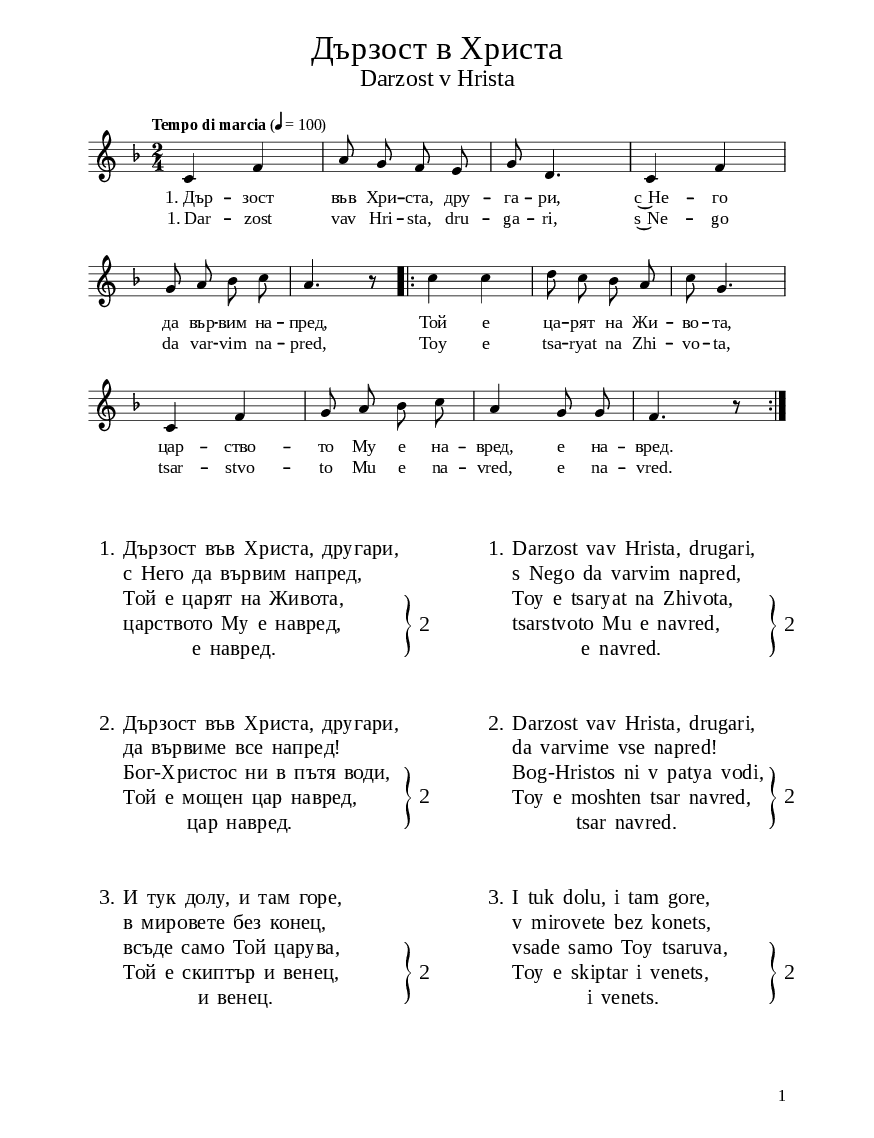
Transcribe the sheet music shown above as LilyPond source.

\version "2.22.1"

% include paper part and global functions
\include "include/globals.ily"


"rightBraces052_1" = \markup {
  \column {
    % repeat braces
    \translate #'(0 . -9.2 )
    \right-brace #30

    \translate #'(0 . -13.6 )
    \right-brace #30

    \translate #'(0 . -13.9 )
    \right-brace #30

  }
  \column {
    % repeat numbers
    \translate #'(0 . -9.7 )
    2

    \translate #'(0 . -16.6 )
    2

    \translate #'(0 . -16.9 )
    2

  }
}

"rightBraces052_2" = \markup {
  \column {
    % repeat braces
    \translate #'(0 . -9.1 )
    \right-brace #30

    \translate #'(0 . -13.9 )
    \right-brace #30

    \translate #'(0 . -13.7 )
    \right-brace #30

    \translate #'(0 . -14 )
    \right-brace #30

    \translate #'(0 . -13.9 )
    \right-brace #30
  }
  \column {
    % repeat numbers
    \translate #'(0 . -9.7 )
    2

    \translate #'(0 . -16.8 )
    2

    \translate #'(0 . -16.8 )
    2

    \translate #'(0 . -16.9 )
    2

    \translate #'(0 . -16.9 )
    2
  }
}

\bookpart {
  \include "include/bookpart-paper.ily"
  \score {
    \include "include/score-layout.ily"

    \new Voice \absolute  {
      \clef treble
      \key f \major
      \time 2/4
      \tempoFunc "Tempo di marcia" 4 "100"
      \autoBeamOff
      \autoBeamOff
      c'4 f' | a'8 g' f' e' | g'8 d'4. | c'4 f' \break |
      g'8 a' bes' c'' | a'4. r8 \repeat volta 2 {
        | c''4 c'' | d''8 c'' bes' a' | c''8 g'4. \break |
        c'4  f'4 | g'8 a' bes' c'' a'4 g'8 g' | f'4. r8
      } \break
    }

    \addlyrics {
      "1. Дър" -- зост във Хри -- ста, дру -- га -- ри, с~Не -- го
      да вър -- вим на -- пред, Той е ца -- рят на Жи -- во -- та,
      цар -- ство -- то Му е на -- вред, е на -- вред.
    }

    \addlyrics {
      "1. Dar" -- zost vav Hri -- sta, dru -- ga -- ri, s~Ne -- go
      da var -- vim na -- pred, Toy e tsa -- ryat na Zhi -- vo -- ta,
      tsar -- stvo -- to Mu e na -- vred, e na -- vred.
    }

    \header {
      title = \titleFunc "Дързост в Христа" "Darzost v Hrista"
    }

    \midi{}

  } % score

  \markup \fontsize #bgCoupletFontSize {
    \hspace #1
    \override #`(baseline-skip . ,bgCoupletBaselineSkip)
    \column {
      \line {   "   "}
      \line {   1.  Дързост във Христа, другари,}

      \line {   "   " с Него да вървим напред,}

      \line {   "   " Той е царят на Живота,}

      \line {   "   " царството Му е навред,}

      \line {   "                " е навред.}

      \line {   "   "}
      \line {   "   "}

      \line {   2.  Дързост във Христа, другари,}

      \line {   "   " да вървиме все напред!}

      \line {   "   " Бог-Христос ни в пътя води,}

      \line {   "   " Той е мощен цар навред,}

      \line {   "               " цар навред.}
      \line {   "   "}
      \line {   "   "}

      \line {   3.  И тук долу, и там горе, }

      \line {   "   " в мировете без конец, }

      \line {   "   " всъде само Той царува, }

      \line {   "   " Той е скиптър и венец, }

      \line {   "                 " и венец. }
    }\"rightBraces052_1"
    \hspace #5
    \override #`(baseline-skip . ,bgCoupletBaselineSkip)
    \column {
      \line {   "   "}
      \line {   1.  Darzost vav Hrista, drugari,}

      \line {   "   " s Nego da varvim napred,}

      \line {   "   " Toy e tsaryat na Zhivota,}

      \line {   "   " tsarstvoto Mu e navred,}

      \line {   "                " e navred.}

      \line {   "   "}
      \line {   "   "}

      \line {   2.  Darzost vav Hrista, drugari,}

      \line {   "   " da varvime vse napred!}

      \line {   "   " Bog-Hristos ni v patya vodi,}

      \line {   "   " Toy e moshten tsar navred,}

      \line {   "               " tsar navred.}
      \line {   "   "}
      \line {   "   "}

      \line {   3.  I tuk dolu, i tam gore, }

      \line {   "   " v mirovete bez konets, }

      \line {   "   " vsade samo Toy tsaruva, }

      \line {   "   " Toy e skiptar i venets, }

      \line {   "                 " i venets. }
    } \"rightBraces052_1" %column
  } % markup

\pageBreak

\markup \fontsize #bgCoupletFontSize {
    \hspace #1
    \override #`(baseline-skip . ,bgCoupletBaselineSkip)
    \column {

\line {   "   "}
\line {   4.  Управлява, благославя - }

\line {   "   " всичко в Мъдрост да расте, }

\line {   "   " плодове на Правда свята }

\line {   "   " в жертва да Му принесе, }

\line {   "              " принесе. }

\line {   "   "}
\line {   "   "}

\line {   5. Ето днес ни горе викат, }

\line {   "   " към Небето да вървим, }

\line {   "   " че там Радост ни очаква. }

\line {   "   " нов град да си съградим, }

\line {   "              " съградим. }

\line {   "   "}
\line {   "   "}

\line {   6. От смъртта се не плашете, }

\line {   "   " не загива същността, }

\line {   "   " туй, що смърт зовеме тука, }

\line {   "   " за Небето е врата, }

\line {   "              " е врата. }

\line {   "   "}
\line {   "   "}

\line {   7. С радост и хвалебни песни }

\line {   "   " ще прекрачим нейни праг, }

\line {   "   " а отвъд Христос ни чака, }

\line {   "   " все тъй кротък, все тъй благ, }

\line {   "            " все тъй благ. }

\line {   "   "}
\line {   "   "}

\line {   8. И там Той ще ни научи, }

\line {   "   " тленното как да не тлей, }

\line {   "   " как с телото си човека }

\line {   "   " вечно може да живей, }

\line {   "             " да живей. }

}
\"rightBraces052_2"
\hspace #5
\override #`(baseline-skip . ,bgCoupletBaselineSkip)
\column {

\line {   "   "}
\line {   4.  Upravlyava, blagoslavya - }

\line {   "   " vsichko v Madrost da raste, }

\line {   "   " plodove na Pravda svyata }

\line {   "   " v zhertva da Mu prinese, }

\line {   "              " prinese. }

\line {   "   "}
\line {   "   "}

\line {   5. Eto dnes ni gore vikat, }

\line {   "   " kam Nebeto da varvim, }

\line {   "   " che tam Radost ni ochakva. }

\line {   "   " nov grad da si sagradim, }

\line {   "              " sagradim. }

\line {   "   "}
\line {   "   "}

\line {   6. Ot smartta se ne plashete, }

\line {   "   " ne zagiva sashtnostta, }

\line {   "   " tuy, shto smart zoveme tuka, }

\line {   "   " za Nebeto e vrata, }

\line {   "              " e vrata. }

\line {   "   "}
\line {   "   "}

\line {   7. S radost i hvalebni pesni }

\line {   "   " shte prekrachim neyni prag, }

\line {   "   " a otvad Hristos ni chaka, }

\line {   "   " vse tay krotak, vse tay blag, }

\line {   "            " vse tay blag. }

\line {   "   "}
\line {   "   "}

\line {   8. I tam Toy shte ni nauchi, }

\line {   "   " tlennoto kak da ne tley, }

\line {   "   " kak s teloto si choveka }

\line {   "   " vechno mozhe da zhivey, }

\line {   "             " da zhivey. }

    } %column
\"rightBraces052_2"
} % markup

  \pageBreak
  % include foreign translation(s) of the song
  \version "2.22.1"

\markup \fill-line { \fontsize #deTitleFontSize "Kühnheit in Christus" }
\markup \null
\markup \null
\markup \fontsize #deCoupletFontSize {
  \hspace #10
  \override #`(baseline-skip . ,deCoupletBaselineSkip)

  \column {
     \line { "   " }
     
     \line {  1. Kühnheit in Christus, Freunde, }

 \line { "   "auf das wir mit Ihm vorwärts gehen,}

 \line { "   "Er ist der König des Lebens, }

 \line { "   "Sein Königreich ist überall, ist überall.}
  \line { " " } 
 \line { 2. Kühnheit in Christus, Freunde,}
 
 \line { "   "auf das wir immer vorwärts gehen!}

 \line { "   "Gott-Christus führt uns auf dem Weg,}

 \line { "   "Er ist der mächtige König überall,}

 \line { "   "König überall.}
  \line { " " } 
 \line { 3. Und hier unten, und dort oben,}

 \line { "   "in den Universen ohne Enden,}

 \line { "   "überall herrscht nur Er,}

 \line { "   "Er ist das Zepter und die Krone,}

 \line { "   "und die Krone.}
  \line { " " } 
 \line { 4. Er herrscht, segnet  –}

 \line { "   "auf dass alles in Weisheit gedeiht,}

 \line { "   "auf das wir Ihm die Früchte der heiligen Gerechtigkeit}

 \line { "   "als Opfer bringen,}

 \line { "   "bringen.}
  \line { " " } 
 \line { 5. Siehe, heute rufen sie uns nach oben,}

 \line { "   "auf das wir zum Himmel fahren,}

 \line { "   "weil uns dort die Freude erwartet –} 

 \line { "   "auf das wir eine neue Stadt errichten,}

 \line { "   "errichten.}
  \line { " " } 
 \line { 6. Fürchtet euch nicht vor dem Tod,}

 \line { "   "die Wesenheit vergeht nicht,}

 \line { "   "das, was wir hier Tod nennen,}

 \line { "   "ist für den Himmel ein Tor.}

 \line { "   "Ist ein Tor.}
  \line { " " } 
 \line { 7. Mit Freude und mit Lobeshymne}

 \line { "   "Werden wir ihre Schwelle übertreten,}

 \line { "   "und jenseits erwartet uns Christus}

 \line { "   "immer so sanft, immer so gütig,}

 \line { "   "immer so gütig.}
  \line { " " } 
 \line { 8. Und dort wird er uns lehren}

 \line { "   "wie das Vergängliche nicht vergeht,}

 \line { "   "wie der Mensch mit seinem Körper}

 \line { "   "ewig leben kann,}

 \line { "   "leben kann.}

    }
}


} % bookpart
